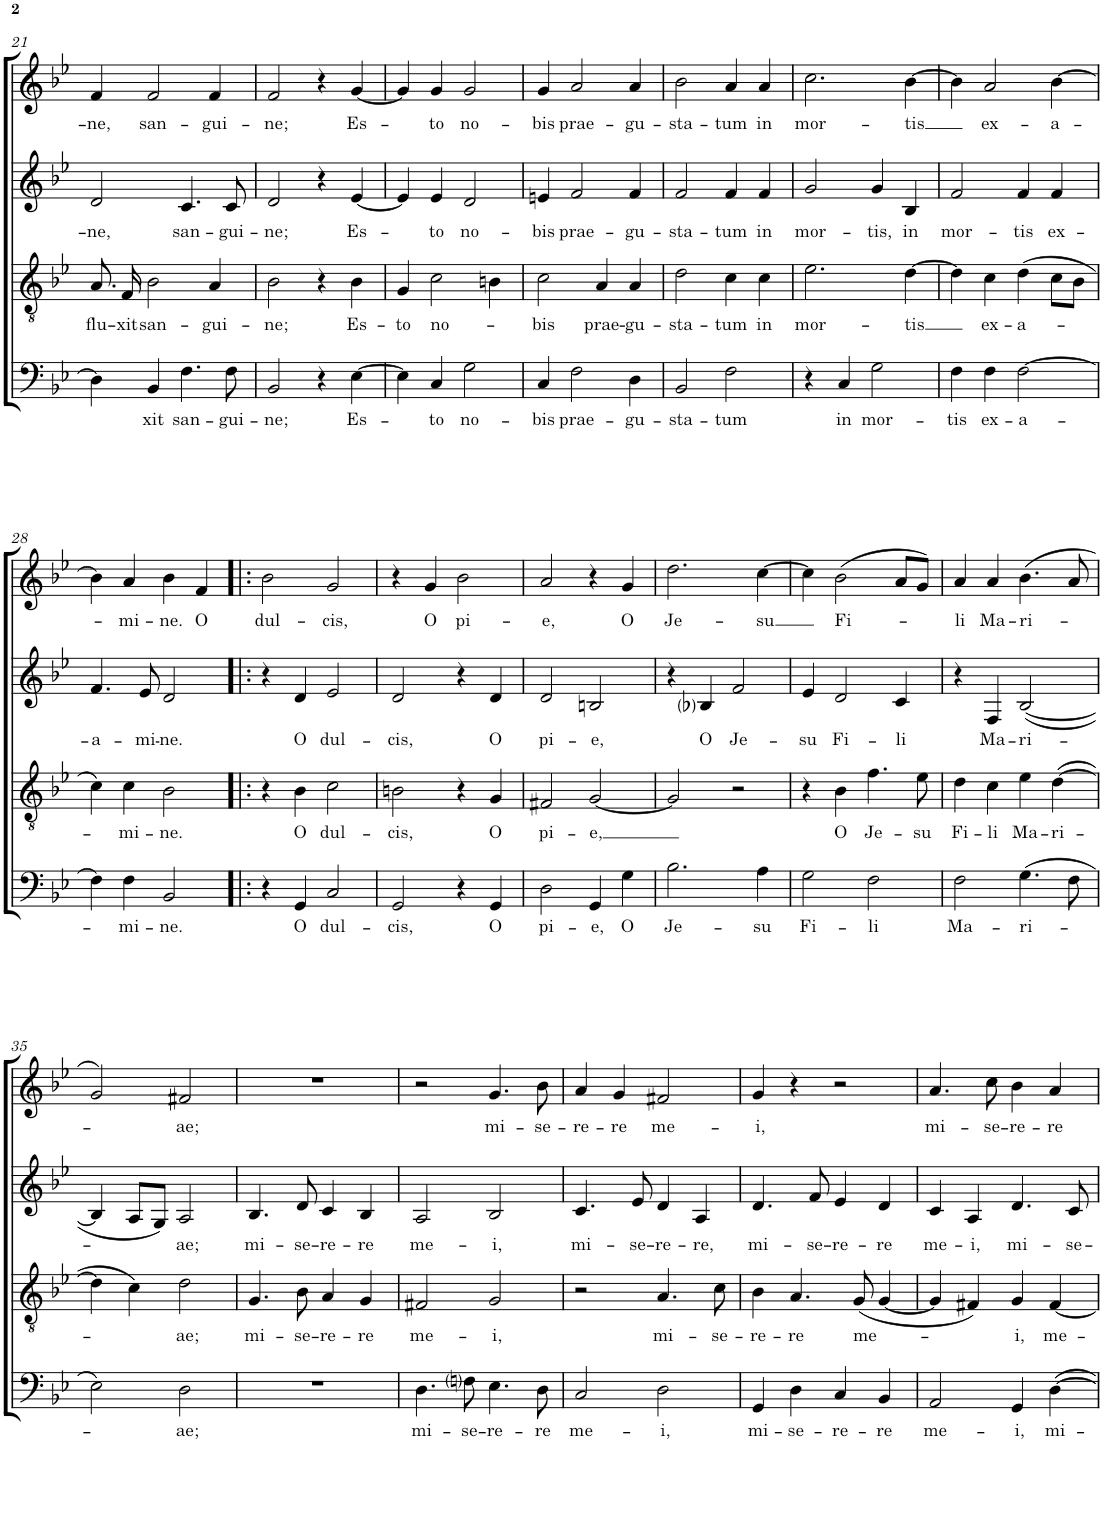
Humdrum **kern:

**kern	**text	**kern	**text	**kern	**text	**kern	**text
*part4	*part4	*part3	*part3	*part2	*part2	*part1	*part1
*staff4	*staff4	*staff3	*staff3	*staff2	*staff2	*staff1	*staff1
*I"Bass (BASSUS)	*	*I"Tenor (TENOR)	*	*I"Alto (MEDIUS)	*	*I"Soprano (SUPERIUS)	*
!!LO:PB:g=z
*clefF4	*	*clefGv2	*	*clefG2	*	*clefG2	*
*k[b-e-]	*	*k[b-e-]	*	*k[b-e-]	*	*k[b-e-]	*
*g:	*	*g:	*	*g:	*	*g:	*
*M4/4	*	*M4/4	*	*M4/4	*	*M4/4	*
*met(c)	*	*met(c)	*	*met(c)	*	*met(c)	*
=21	=21	=21	=21	=21	=21	=21	=21
!	!LO:LY:b	!	!LO:LY:b	!	!LO:LY:b	!	!LO:LY:b
4D\]	­	8.A/	flu-	2d/	-ne,	4f/	-ne,
!	!	!	!LO:LY:b	!	!	!	!
.	.	16F/	-xit	.	.	.	.
!	!LO:LY:b	!	!LO:LY:b	!	!	!	!LO:LY:b
4BB-/	xit	2B-\	san-	.	.	2f/	san-
!	!LO:LY:b	!	!	!	!LO:LY:b	!	!
4.F\	san-	.	.	4.c/	san-	.	.
!	!	!	!LO:LY:b	!	!	!	!LO:LY:b
.	.	4A/	-gui-	.	.	4f/	-gui-
!	!LO:LY:b	!	!	!	!LO:LY:b	!	!
8F\	-gui-	.	.	8c/	-gui-	.	.
=22	=22	=22	=22	=22	=22	=22	=22
!	!LO:LY:b	!	!LO:LY:b	!	!LO:LY:b	!	!LO:LY:b
2BB-/	-ne;	2B-\	-ne;	2d/	-ne;	2f/	-ne;
4r	.	4r	.	4r	.	4r	.
!	!LO:LY:b	!	!LO:LY:b	!	!LO:LY:b	!	!LO:LY:b
[4E-\	Es-	4B-\	Es-	[4e-/	Es-	[4g/	Es-
=23	=23	=23	=23	=23	=23	=23	=23
!	!LO:LY:b	!	!LO:LY:b	!	!LO:LY:b	!	!LO:LY:b
4E-\]	-­	4G/	-to	4e-/]	-­	4g/]	-­
!	!LO:LY:b	!	!LO:LY:b	!	!LO:LY:b	!	!LO:LY:b
4C/	to	2c\	no-	4e-/	to	4g/	to
!	!LO:LY:b	!	!	!	!LO:LY:b	!	!LO:LY:b
2G\	no-	.	.	2d/	no-	2g/	no-
.	.	4Bn\	.	.	.	.	.
=24	=24	=24	=24	=24	=24	=24	=24
!	!LO:LY:b	!	!LO:LY:b	!	!LO:LY:b	!	!LO:LY:b
4C/	-bis	2c\	-bis	4en/	-bis	4g/	-bis
!	!LO:LY:b	!	!	!	!LO:LY:b	!	!LO:LY:b
2F\	prae-	.	.	2f/	prae-	2a/	prae-
!	!	!	!LO:LY:b	!	!	!	!
.	.	4A/	prae-	.	.	.	.
!	!LO:LY:b	!	!LO:LY:b	!	!LO:LY:b	!	!LO:LY:b
4D\	-gu-	4A/	-gu-	4f/	-gu-	4a/	-gu-
=25	=25	=25	=25	=25	=25	=25	=25
!	!LO:LY:b	!	!LO:LY:b	!	!LO:LY:b	!	!LO:LY:b
2BB-/	-sta-	2d\	-sta-	2f/	-sta-	2b-\	-sta-
!	!LO:LY:b	!	!LO:LY:b	!	!LO:LY:b	!	!LO:LY:b
2F\	-tum	4c\	-tum	4f/	-tum	4a/	-tum
!	!	!	!LO:LY:b	!	!LO:LY:b	!	!LO:LY:b
.	.	4c\	in	4f/	in	4a/	in
=26	=26	=26	=26	=26	=26	=26	=26
!	!	!	!LO:LY:b	!	!LO:LY:b	!	!LO:LY:b
4r	.	2.e-\	mor-	2g/	mor-	2.cc\	mor-
!	!LO:LY:b	!	!	!	!	!	!
4C/	in	.	.	.	.	.	.
!	!LO:LY:b	!	!	!	!LO:LY:b	!	!
2G\	mor-	.	.	4g/	-tis,	.	.
!	!	!	!LO:LY:b	!	!LO:LY:b	!	!LO:LY:b
.	.	[4d\	-tis	4B-/	in	[4b-\	-tis
=27	=27	=27	=27	=27	=27	=27	=27
!	!LO:LY:b	!	!	!	!LO:LY:b	!	!
4F\	-tis	4d\]	.	2f/	mor-	4b-\]	.
!	!LO:LY:b	!	!LO:LY:b	!	!	!	!LO:LY:b
4F\	ex-	4c\	ex-	.	.	2a/	ex-
!	!LO:LY:b	!	!LO:LY:b	!	!LO:LY:b	!	!
[2F\	-a-	(>4d\	-a-	4f/	-tis	.	.
!	!	!	!	!	!LO:LY:b	!	!LO:LY:b
.	.	8c\L	.	4f/	ex-	[4b-\	-a-
.	.	8B-\J	.	.	.	.	.
!!LO:LB:g=z
=28	=28	=28	=28	=28	=28	=28	=28
!	!LO:LY:b	!	!LO:LY:b	!	!LO:LY:b	!	!
4F\]	-­	4c\)	-­	4.f/	-a-	4b-\]	.
!	!LO:LY:b	!	!LO:LY:b	!	!	!	!LO:LY:b
4F\	mi-	4c\	mi-	.	.	4a/	-mi-
!	!	!	!	!	!LO:LY:b	!	!
.	.	.	.	8e-/	-mi-	.	.
!	!LO:LY:b	!	!LO:LY:b	!	!LO:LY:b	!	!LO:LY:b
2BB-/	-ne.	2B-\	-ne.	2d/	-ne.	4b-\	-ne.
!	!	!	!	!	!	!	!LO:LY:b
.	.	.	.	.	.	4f/	O
=29!|:	=29!|:	=29!|:	=29!|:	=29!|:	=29!|:	=29!|:	=29!|:
!	!	!	!	!	!	!	!LO:LY:b
4r	.	4r	.	4r	.	2b-\	dul-
!	!LO:LY:b	!	!LO:LY:b	!	!LO:LY:b	!	!
4GG/	O	4B-\	O	4d/	O	.	.
!	!LO:LY:b	!	!LO:LY:b	!	!LO:LY:b	!	!LO:LY:b
2C/	dul-	2c\	dul-	2e-/	dul-	2g/	-cis,
=30	=30	=30	=30	=30	=30	=30	=30
!	!LO:LY:b	!	!LO:LY:b	!	!LO:LY:b	!	!
2GG/	-cis,	2Bn\	-cis,	2d/	-cis,	4r	.
!	!	!	!	!	!	!	!LO:LY:b
.	.	.	.	.	.	4g/	O
!	!	!	!	!	!	!	!LO:LY:b
4r	.	4r	.	4r	.	2b-\	pi-
!	!LO:LY:b	!	!LO:LY:b	!	!LO:LY:b	!	!
4GG/	O	4G/	O	4d/	O	.	.
=31	=31	=31	=31	=31	=31	=31	=31
!	!LO:LY:b	!	!LO:LY:b	!	!LO:LY:b	!	!LO:LY:b
2D\	pi-	2F#X/	pi-	2d/	pi-	2a/	-e,
!	!LO:LY:b	!	!LO:LY:b	!	!LO:LY:b	!	!
4GG/	-e,	[2G/	-e,	2Bn/	-e,	4r	.
!	!LO:LY:b	!	!	!	!	!	!LO:LY:b
4G\	O	.	.	.	.	4g/	O
=32	=32	=32	=32	=32	=32	=32	=32
!	!LO:LY:b	!	!	!	!	!	!LO:LY:b
2.B-\	Je-	2G/]	.	4r	.	2.dd\	Je-
!	!	!	!	!	!LO:LY:b	!	!
.	.	.	.	4B-i/	O	.	.
!	!	!	!	!	!LO:LY:b	!	!
.	.	2r	.	2f/	Je-	.	.
!	!LO:LY:b	!	!	!	!	!	!LO:LY:b
4A\	-su	.	.	.	.	[4cc\	-su
=33	=33	=33	=33	=33	=33	=33	=33
!	!LO:LY:b	!	!	!	!LO:LY:b	!	!
2G\	Fi-	4r	.	4e-/	-su	4cc\]	.
!	!	!	!LO:LY:b	!	!LO:LY:b	!	!LO:LY:b
.	.	4B-\	O	2d/	Fi-	(>2b-\	Fi-
!	!LO:LY:b	!	!LO:LY:b	!	!	!	!
2F\	-li	4.f\	Je-	.	.	.	.
!	!	!	!	!	!LO:LY:b	!	!
.	.	.	.	4c/	-li	8a/L	.
!	!	!	!LO:LY:b	!	!	!	!
.	.	8e-\	-su	.	.	8g/J)	.
=34	=34	=34	=34	=34	=34	=34	=34
!	!LO:LY:b	!	!LO:LY:b	!	!	!	!LO:LY:b
2F\	Ma-	4d\	Fi-	4r	.	4a/	-li
!	!	!	!LO:LY:b	!	!LO:LY:b	!	!LO:LY:b
.	.	4c\	-li	4F/	Ma-	4a/	Ma-
!	!LO:LY:b	!	!LO:LY:b	!	!LO:LY:b	!	!LO:LY:b
(>4.G\	-ri-	4e-\	Ma-	(<[2B-/	-ri-	(>4.b-\	-ri-
!	!	!	!LO:LY:b	!	!	!	!
.	.	(>[4d\	-ri-	.	.	.	.
8F\	.	.	.	.	.	8a/	.
!!LO:LB:g=z
=35	=35	=35	=35	=35	=35	=35	=35
!	!LO:LY:b	!	!LO:LY:b	!	!LO:LY:b	!	!LO:LY:b
2E-\)	-­	4d\]	-­	4B-/]	-­	2g/)	-­
.	.	4c\)	.	8A/L	.	.	.
.	.	.	.	8G/J)	.	.	.
!	!LO:LY:b	!	!LO:LY:b	!	!LO:LY:b	!	!LO:LY:b
2D\	ae;	2d\	ae;	2A/	ae;	2f#X/	ae;
=36	=36	=36	=36	=36	=36	=36	=36
!	!	!	!LO:LY:b	!	!LO:LY:b	!	!
1r	.	4.G/	mi-	4.B-/	mi-	1r	.
!	!	!	!LO:LY:b	!	!LO:LY:b	!	!
.	.	8B-\	-se-	8d/	-se-	.	.
!	!	!	!LO:LY:b	!	!LO:LY:b	!	!
.	.	4A/	-re-	4c/	-re-	.	.
!	!	!	!LO:LY:b	!	!LO:LY:b	!	!
.	.	4G/	-re	4B-/	-re	.	.
=37	=37	=37	=37	=37	=37	=37	=37
!	!LO:LY:b	!	!LO:LY:b	!	!LO:LY:b	!	!
4.D\	mi-	2F#X/	me-	2A/	me-	2r	.
!	!LO:LY:b	!	!	!	!	!	!
8Fni\	-se-	.	.	.	.	.	.
!	!LO:LY:b	!	!LO:LY:b	!	!LO:LY:b	!	!LO:LY:b
4.E-\	-re-	2G/	-i,	2B-/	-i,	4.g/	mi-
!	!LO:LY:b	!	!	!	!	!	!LO:LY:b
8D\	-re	.	.	.	.	8b-\	-se-
=38	=38	=38	=38	=38	=38	=38	=38
!	!LO:LY:b	!	!	!	!LO:LY:b	!	!LO:LY:b
2C/	me-	2r	.	4.c/	mi-	4a/	-re-
!	!	!	!	!	!	!	!LO:LY:b
.	.	.	.	.	.	4g/	-re
!	!	!	!	!	!LO:LY:b	!	!
.	.	.	.	8e-/	-se-	.	.
!	!LO:LY:b	!	!LO:LY:b	!	!LO:LY:b	!	!LO:LY:b
2D\	-i,	4.A/	mi-	4d/	-re-	2f#X/	me-
!	!	!	!	!	!LO:LY:b	!	!
.	.	.	.	4A/	-re,	.	.
!	!	!	!LO:LY:b	!	!	!	!
.	.	8c\	-se-	.	.	.	.
=39	=39	=39	=39	=39	=39	=39	=39
!	!LO:LY:b	!	!LO:LY:b	!	!LO:LY:b	!	!LO:LY:b
4GG/	mi-	4B-\	-re-	4.d/	mi-	4g/	-i,
!	!LO:LY:b	!	!LO:LY:b	!	!	!	!
4D\	-se-	4.A/	-re	.	.	4r	.
!	!	!	!	!	!LO:LY:b	!	!
.	.	.	.	8f/	-se-	.	.
!	!LO:LY:b	!	!	!	!LO:LY:b	!	!
4C/	-re-	.	.	4e-/	-re-	2r	.
!	!	!	!LO:LY:b	!	!	!	!
.	.	(<8G/	me-	.	.	.	.
!	!LO:LY:b	!	!	!	!LO:LY:b	!	!
4BB-/	-re	[4G/	.	4d/	-re	.	.
=40	=40	=40	=40	=40	=40	=40	=40
!	!LO:LY:b	!	!	!	!LO:LY:b	!	!LO:LY:b
2AA/	me-	4G/]	.	4c/	me-	4.a/	mi-
!	!	!	!LO:LY:b	!	!LO:LY:b	!	!
.	.	4F#X/)	-­	4A/	-i,	.	.
!	!	!	!	!	!	!	!LO:LY:b
.	.	.	.	.	.	8cc\	-se-
!	!LO:LY:b	!	!LO:LY:b	!	!LO:LY:b	!	!LO:LY:b
4GG/	-i,	4G/	i,	4.d/	mi-	4b-\	-re-
!	!LO:LY:b	!	!LO:LY:b	!	!	!	!LO:LY:b
[4D\	mi-	[4F#/	me-	.	.	4a/	-re
!	!	!	!	!	!LO:LY:b	!	!
.	.	.	.	8c/	-se-	.	.
=	=	=	=	=	=	=	=
*-	*-	*-	*-	*-	*-	*-	*-
